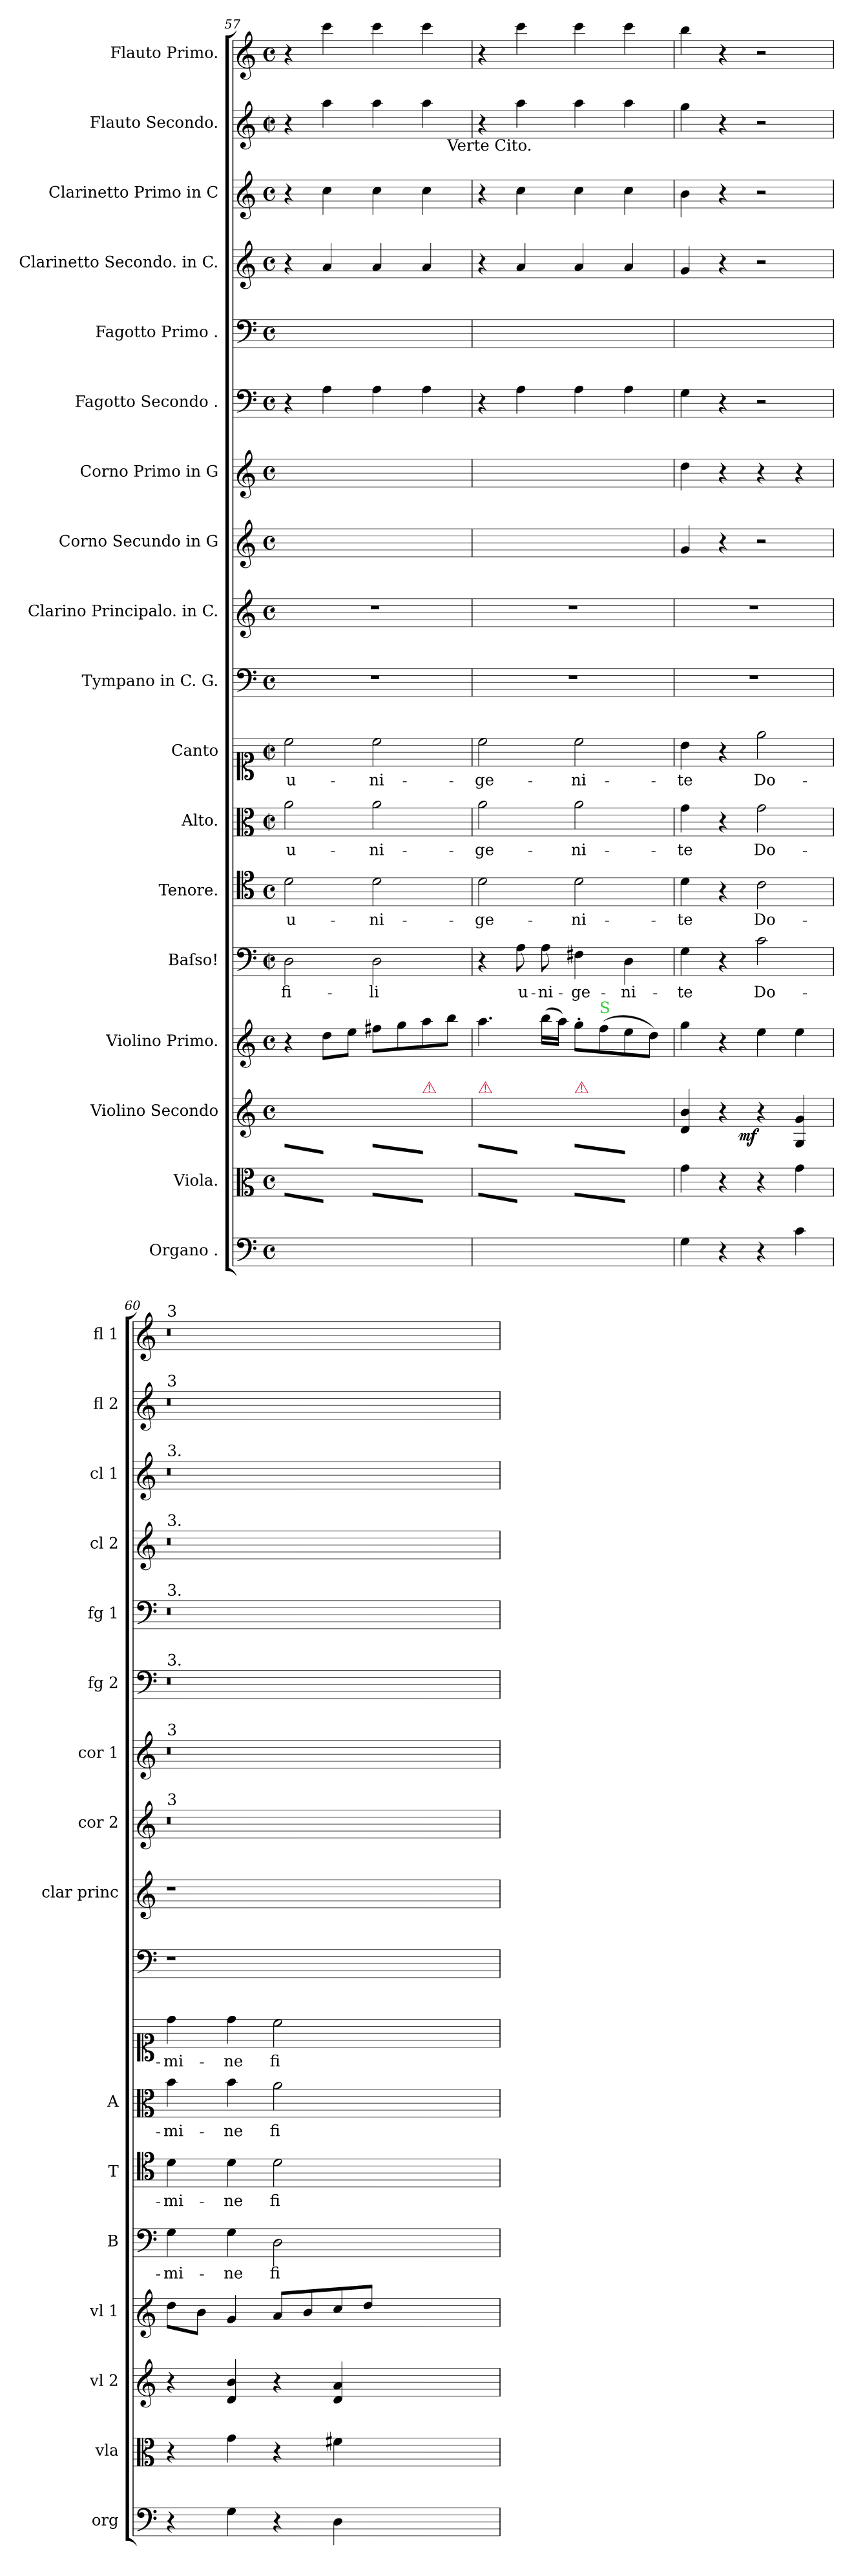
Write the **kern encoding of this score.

**kern	**kern	**kern	**dynam	**kern	**kern	**text	**kern	**text	**kern	**text	**kern	**text	**kern	**kern	**kern	**kern	**kern	**kern	**kern	**kern	**kern	**kern
*part18	*part17	*part16	*part16	*part15	*part14	*part14	*part13	*part13	*part12	*part12	*part11	*part11	*part10	*part9	*part8	*part7	*part6	*part5	*part4	*part3	*part2	*part1
*staff18	*staff17	*staff16	*staff16	*staff15	*staff14	*staff14	*staff13	*staff13	*staff12	*staff12	*staff11	*staff11	*staff10	*staff9	*staff8	*staff7	*staff6	*staff5	*staff4	*staff3	*staff2	*staff1
*I"Organo .	*I"Viola.	*I"Violino Secondo	*	*I"Violino Primo.	*I"Baſso!	*	*I"Tenore.	*	*I"Alto.	*	*I"Canto	*	*I"Tympano in C. G.	*I"Clarino Principalo. in C.	*I"Corno Secundo in G	*I"Corno Primo in G	*I"Fagotto Secondo .	*I"Fagotto Primo .	*I"Clarinetto Secondo. in C.	*I"Clarinetto Primo in C	*I"Flauto Secondo.	*I"Flauto Primo.
*I'org	*I'vla	*I'vl 2	*	*I'vl 1	*I'B	*	*I'T	*	*I'A	*	*	*	*	*I'clar princ	*I'cor 2	*I'cor 1	*I'fg 2	*I'fg 1	*I'cl 2	*I'cl 1	*I'fl 2	*I'fl 1
*clefF4	*clefC3	*clefG2	*	*clefG2	*clefF4	*	*clefC4	*	*clefC3	*	*clefC1	*	*clefF4	*clefG2	*clefG2	*clefG2	*clefF4	*clefF4	*clefG2	*clefG2	*clefG2	*clefG2
*k[]	*k[]	*k[]	*	*k[]	*k[]	*	*k[]	*	*k[]	*	*k[]	*	*k[]	*k[]	*k[]	*k[]	*k[]	*k[]	*k[]	*k[]	*k[]	*k[]
*C:	*C:	*C:	*	*C:	*C:	*	*C:	*	*C:	*	*C:	*	*C:	*C:	*C:	*C:	*C:	*C:	*C:	*C:	*C:	*C:
*M4/4	*M4/4	*M4/4	*	*M4/4	*M4/4	*	*M4/4	*	*M4/4	*	*M4/4	*	*M4/4	*M4/4	*M4/4	*M4/4	*M4/4	*M4/4	*M4/4	*M4/4	*M4/4	*M4/4
*met(c)	*met(c)	*met(c)	*	*met(c)	*met(c|)	*	*met(c)	*	*met(c|)	*	*met(c|)	*	*met(c)	*met(c)	*met(c)	*met(c)	*met(c)	*met(c)	*met(c)	*met(c)	*met(c|)	*met(c)
=57	=57	=57	=57	=57	=57	=57	=57	=57	=57	=57	=57	=57	=57	=57	=57	=57	=57	=57	=57	=57	=57	=57
!	!	!LO:TX:a:color=crimson:t=⚠	!	!	!	!	!	!	!	!	!	!	!	!	!	!	!	!	!	!	!	!
*	*	*	*	*	*	*	*	*	*	*	*	*	*	*	*	*	*	*	*	*	*^	*
*	*tremolo	*	*	*	*	*	*	*	*	*	*	*	*	*	*	*	*	*	*	*	*	*	*
*	*	*tremolo	*	*	*	*	*	*	*	*	*	*	*	*	*	*	*	*	*	*	*	*	*
4D\yy	8a\yyL	8cc\yyL	.	4r	2D\	fi-	2d\	u-	2a\	u-	2cc\	u-	1r	1r	4ryy	4ryy	4r	4ryy	4r	4r	4r	2..ryy	4r
.	8d\yy	8d\yy	.	.	.	.	.	.	.	.	.	.	.	.	.	.	.	.	.	.	.	.	.
4ryy	8a\yy	8cc\yy	.	8dd\L	.	.	.	.	.	.	.	.	.	.	4dd\yy	4dd\yy	4A\	4c\yy	4a/	4cc\	4aa\	.	4ccc\
.	8d\yyJ	8d\yyJ	.	8ee\J	.	.	.	.	.	.	.	.	.	.	.	.	.	.	.	.	.	.	.
4D\yy	8a\yyL	8cc\yyL	.	8ff#X\L	2D\	-li	2d\	-ni-	2a\	-ni-	2cc\	-ni-	.	.	4dd\yy	4dd\yy	4A\	4c\yy	4a/	4cc\	4aa\	.	4ccc\
.	8d\yy	8d\yy	.	8gg\	.	.	.	.	.	.	.	.	.	.	.	.	.	.	.	.	.	.	.
!	!	!LO:TX:a:color=crimson:t=⚠	!	!	!	!	!	!	!	!	!	!	!	!	!	!	!	!	!	!	!	!	!
4ryy	8a\yy	8cc\yy	.	8aa\	.	.	.	.	.	.	.	.	.	.	4dd\yy	4dd\yy	4A\	4c\yy	4a/	4cc\	4aa\	.	4ccc\
!	!	!	!	!	!	!	!	!	!	!	!	!	!	!	!	!	!	!	!	!	!	!LO:TX:b:t=Verte Cito.	!
.	8d\yyJ	8d\yyJ	.	8bb\J	.	.	.	.	.	.	.	.	.	.	.	.	.	.	.	.	.	8ryy	.
=58	=58	=58	=58	=58	=58	=58	=58	=58	=58	=58	=58	=58	=58	=58	=58	=58	=58	=58	=58	=58	=58	=58	=58
!	!	!LO:TX:a:color=crimson:t=⚠	!	!	!	!	!	!	!	!	!	!	!	!	!	!	!	!	!	!	!	!	!
*	*	*	*	*	*	*	*	*	*	*	*	*	*	*	*	*	*	*	*	*	*v	*v	*
4ryy	8a\yyL	8cc\yyL	.	4.aa\	4r	.	2d\	-ge-	2a\	-ge-	2cc\	-ge-	1r	1r	4ryy	4ryy	4r	4ryy	4r	4r	4r	4r
.	8d\yy	8d\yy	.	.	.	.	.	.	.	.	.	.	.	.	.	.	.	.	.	.	.	.
4A\yy	8a\yy	8cc\yy	.	.	8A\	u-	.	.	.	.	.	.	.	.	4dd\yy	4dd\yy	4A\	4c\yy	4a/	4cc\	4aa\	4ccc\
.	8d\yyJ	8d\yyJ	.	(16bb\LL	8A\	-ni-	.	.	.	.	.	.	.	.	.	.	.	.	.	.	.	.
.	.	.	.	16aa\JJ)	.	.	.	.	.	.	.	.	.	.	.	.	.	.	.	.	.	.
!	!	!LO:TX:a:color=crimson:t=⚠	!	!	!	!	!	!	!	!	!	!	!	!	!	!	!	!	!	!	!	!
4F#X\yy	8a\yyL	8cc\yyL	.	8gg'\L	4F#X\	-ge-	2d\	-ni-	2a\	-ni-	2cc\	-ni-	.	.	4dd\yy	4dd\yy	4A\	4c\yy	4a/	4cc\	4aa\	4ccc\
!	!	!	!	!LO:TX:a:color=limegreen:t=S	!	!	!	!	!	!	!	!	!	!	!	!	!	!	!	!	!	!
.	8d\yy	8d\yy	.	(8ff\	.	.	.	.	.	.	.	.	.	.	.	.	.	.	.	.	.	.
4D\yy	8a\yy	8cc\yy	.	8ee\	4D\	-ni-	.	.	.	.	.	.	.	.	4dd\yy	4dd\yy	4A\	4c\yy	4a/	4cc\	4aa\	4ccc\
.	8d\yyJ	8d\yyJ	.	8dd\J)	.	.	.	.	.	.	.	.	.	.	.	.	.	.	.	.	.	.
*	*	*Xtremolo	*	*	*	*	*	*	*	*	*	*	*	*	*	*	*	*	*	*	*	*
*	*Xtremolo	*	*	*	*	*	*	*	*	*	*	*	*	*	*	*	*	*	*	*	*	*
=59	=59	=59	=59	=59	=59	=59	=59	=59	=59	=59	=59	=59	=59	=59	=59	=59	=59	=59	=59	=59	=59	=59
4G\	4g\	4d/ 4b/	.	4gg\	4G\	-te	4d\	-te	4g\	-te	4b\	-te	1r	1r	4g/	4dd\	4G\	4B\yy	4g/	4b\	4gg\	4bb\
.	.	.	.	.	.	.	.	.	.	.	.	.	.	.	.	.	.	.	.	.	.	.
4r	4r	4r	.	4r	4r	.	4r	.	4r	.	4r	.	.	.	4r	4r	4r	4ryy	4r	4r	4r	4r
!	!	!	!LO:DY:b:rj	!	!	!	!	!	!	!	!	!	!	!	!	!	!	!	!	!	!	!
4r	4r	4r	mf	4ee\	2c\	Do-	2c\	Do-	2g\	Do-	2ee\	Do-	.	.	2r	4r	2r	2ryy	2r	2r	2r	2r
4c\	4g\	4G/ 4g/	.	4ee\	.	.	.	.	.	.	.	.	.	.	.	4r	.	.	.	.	.	.
=60	=60	=60	=60	=60	=60	=60	=60	=60	=60	=60	=60	=60	=60	=60	=60	=60	=60	=60	=60	=60	=60	=60
!	!	!	!	!	!	!	!	!	!	!	!	!	!	!	!	!	!	!	!	!	!	!LO:TX:a:t=3
!	!	!	!	!	!	!	!	!	!	!	!	!	!	!	!	!	!	!	!	!	!LO:TX:a:t=3	!
!	!	!	!	!	!	!	!	!	!	!	!	!	!	!	!	!	!	!	!	!LO:TX:a:t=3.	!	!
!	!	!	!	!	!	!	!	!	!	!	!	!	!	!	!	!	!	!	!LO:TX:a:t=3.	!	!	!
!	!	!	!	!	!	!	!	!	!	!	!	!	!	!	!	!	!	!LO:TX:a:t=3.	!	!	!	!
!	!	!	!	!	!	!	!	!	!	!	!	!	!	!	!	!	!LO:TX:a:t=3.	!	!	!	!	!
!	!	!	!	!	!	!	!	!	!	!	!	!	!	!	!	!LO:TX:a:t=3	!	!	!	!	!	!
!	!	!	!	!	!	!	!	!	!	!	!	!	!	!	!LO:TX:a:t=3	!	!	!	!	!	!	!
4r	4r	4r	.	8dd\L	4G\	-mi-	4d\	-mi-	4b\	-mi-	4dd\	-mi-	1r	1r	0r	0r	0r	0r	0r	0r	0r	0r
.	.	.	.	8b\J	.	.	.	.	.	.	.	.	.	.	.	.	.	.	.	.	.	.
4G\	4g\	4d/ 4b/	.	4g/	4G\	-ne	4d\	-ne	4b\	-ne	4dd\	-ne	.	.	.	.	.	.	.	.	.	.
4r	4r	4r	.	8a/L	2D\	fi-	2d\	fi-	2a\	fi-	2cc\	fi-	.	.	.	.	.	.	.	.	.	.
.	.	.	.	8b/	.	.	.	.	.	.	.	.	.	.	.	.	.	.	.	.	.	.
4D\	4f#X\	4d/ 4a/	.	8cc/	.	.	.	.	.	.	.	.	.	.	.	.	.	.	.	.	.	.
.	.	.	.	8dd/J	.	.	.	.	.	.	.	.	.	.	.	.	.	.	.	.	.	.
1ryy	1ryy	1ryy	.	1ryy	1ryy	.	1ryy	.	1ryy	.	1ryy	.	1ryy	1ryy	.	.	.	.	.	.	.	.
=	=	=	=	=	=	=	=	=	=	=	=	=	=	=	=	=	=	=	=	=	=	=
*-	*-	*-	*-	*-	*-	*-	*-	*-	*-	*-	*-	*-	*-	*-	*-	*-	*-	*-	*-	*-	*-	*-
